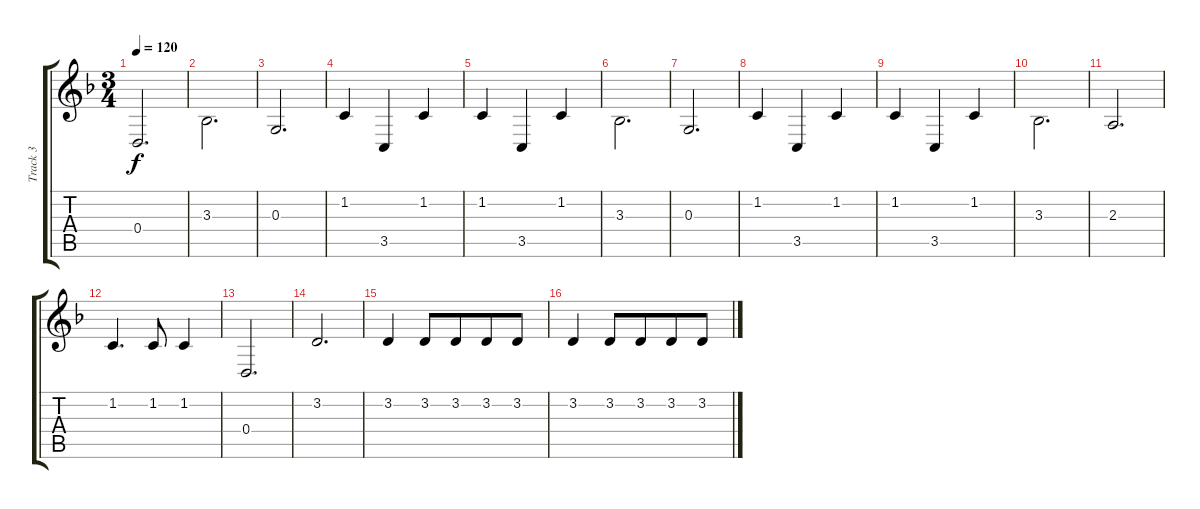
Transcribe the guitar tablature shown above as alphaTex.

\track ("Track 3" "Track 3") {instrument cello}
\staff {score tabs}
\tuning (E4 B3 G3 D3 A2 E2) {hide}
\ts (3 4)
\tempo 120
\clef g2
\ks dminor
0.4{t}.2{d dy f} |
3.3.2{d beam Down} |
0.3.2{d} |
1.2.4 3.5.4 1.2.4 |
1.2.4 3.5.4 1.2.4 |
3.3.2{d beam Down} |
0.3.2{d} |
1.2.4 3.5.4 1.2.4 |
1.2.4 3.5.4 1.2.4 |
3.3.2{d beam Down} |
2.3.2{d} |
1.2.4{d} 1.2.8 1.2.4 |
0.4.2{d} |
3.2.2{d} |
3.2.4 3.2.8 3.2.8{beam merge} 3.2.8 3.2.8 |
3.2.4 3.2.8 3.2.8{beam merge} 3.2.8 3.2.8
